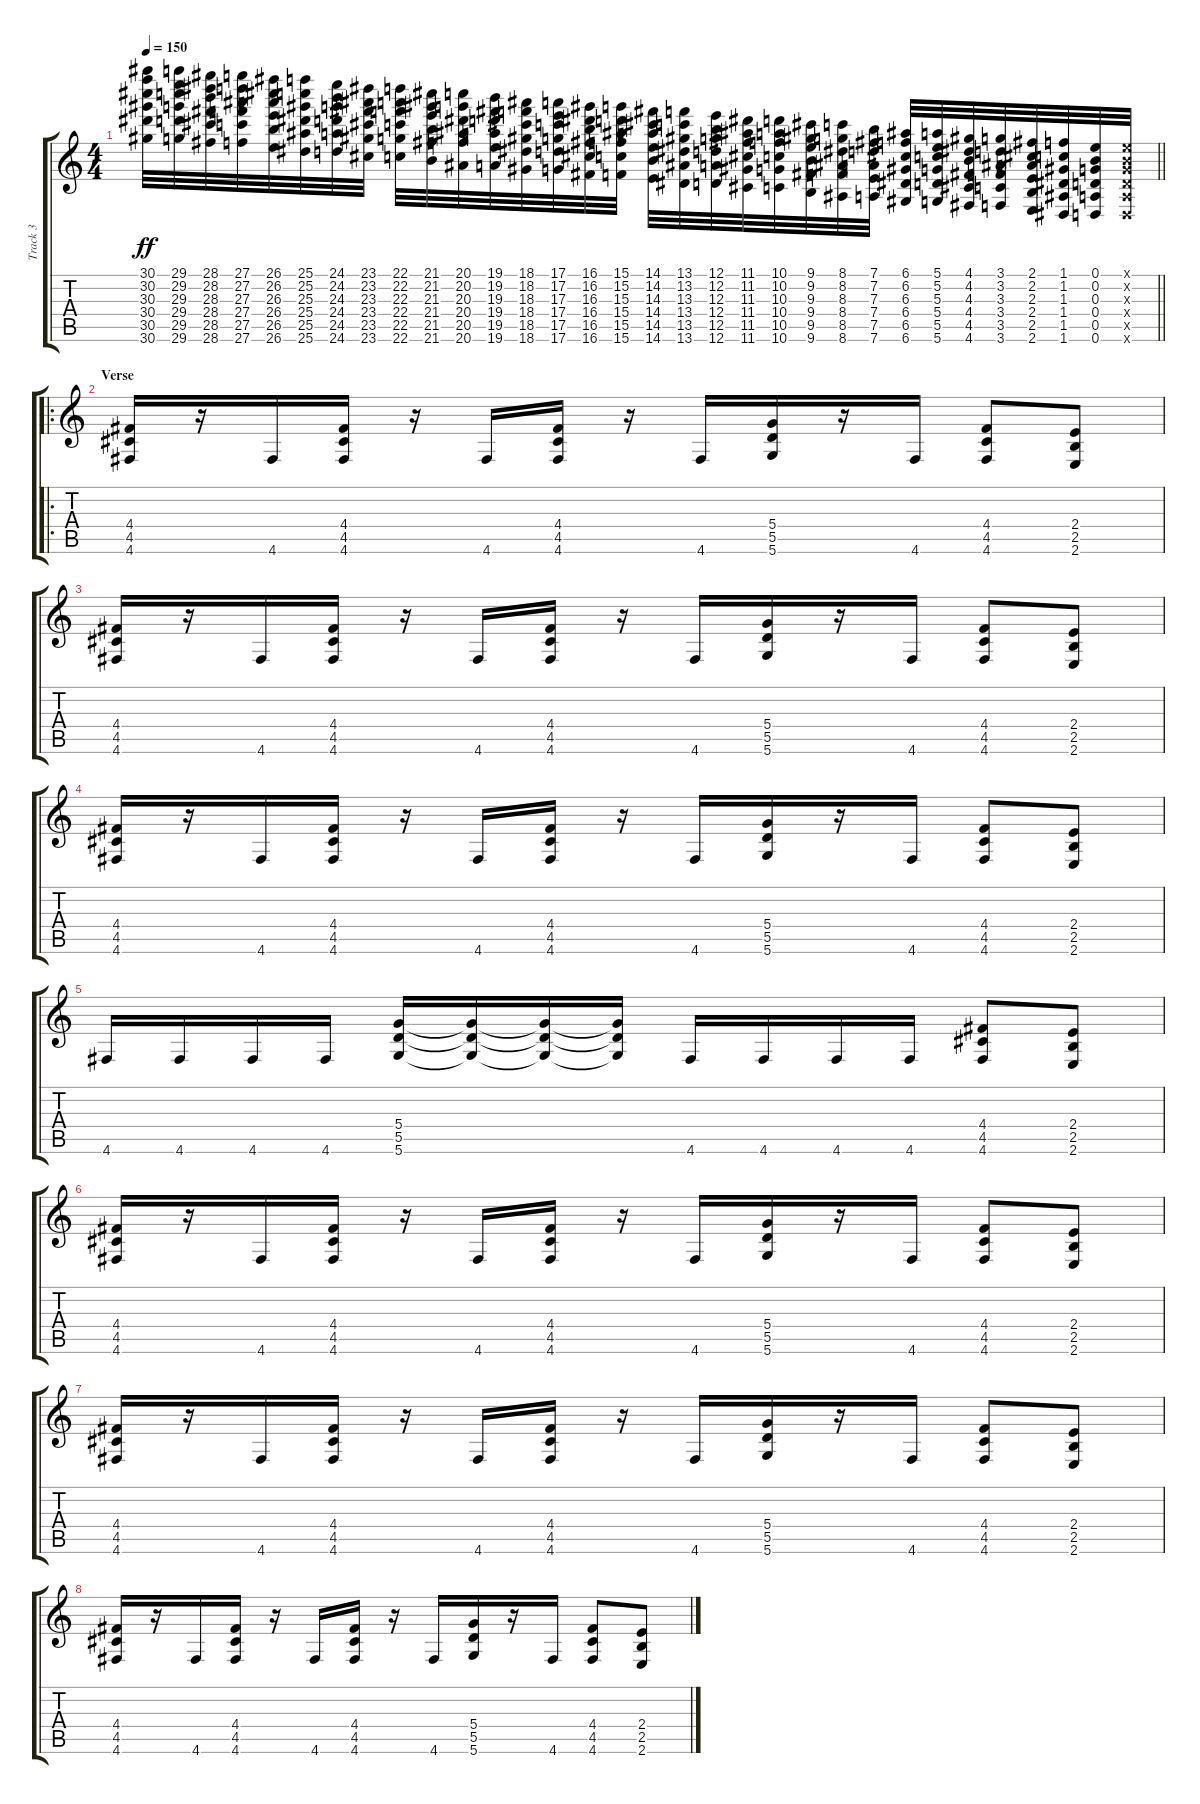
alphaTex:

\track ("Track 3" "Track 3") {instrument overdrivenguitar}
\staff {score tabs}
\tuning (E4 B3 G3 D3 A2 D2) {hide}
\ts (4 4)
\tempo 150
\clef g2
\barLineRight lightlight
\ks c
(30.1 30.2 30.3 30.4 30.5 30.6).32{dy ff} (29.1 29.2 29.3 29.4 29.5 29.6).32 (28.1 28.2 28.3 28.4 28.5 28.6).32 (27.1 27.2 27.3 27.4 27.5 27.6).32 (26.1 26.2 26.3 26.4 26.5 26.6).32 (25.1 25.2 25.3 25.4 25.5 25.6).32 (24.1 24.2 24.3 24.4 24.5 24.6).32 (23.1 23.2 23.3 23.4 23.5 23.6).32 (22.1 22.2 22.3 22.4 22.5 22.6).32 (21.1 21.2 21.3 21.4 21.5 21.6).32 (20.1 20.2 20.3 20.4 20.5 20.6).32 (19.1 19.2 19.3 19.4 19.5 19.6).32 (18.1 18.2 18.3 18.4 18.5 18.6).32 (17.1 17.2 17.3 17.4 17.5 17.6).32 (16.1 16.2 16.3 16.4 16.5 16.6).32 (15.1 15.2 15.3 15.4 15.5 15.6).32 (14.1 14.2 14.3 14.4 14.5 14.6).32 (13.1 13.2 13.3 13.4 13.5 13.6).32 (12.1 12.2 12.3 12.4 12.5 12.6).32 (11.1 11.2 11.3 11.4 11.5 11.6).32 (10.1 10.2 10.3 10.4 10.5 10.6).32 (9.1 9.2 9.3 9.4 9.5 9.6).32 (8.1 8.2 8.3 8.4 8.5 8.6).32 (7.1 7.2 7.3 7.4 7.5 7.6).32 (6.1 6.2 6.3 6.4 6.5 6.6).32 (5.1 5.2 5.3 5.4 5.5 5.6).32 (4.1 4.2 4.3 4.4 4.5 4.6).32 (3.1 3.2 3.3 3.4 3.5 3.6).32 (2.1 2.2 2.3 2.4 2.5 2.6).32 (1.1 1.2 1.3 1.4 1.5 1.6).32 (0.1 0.2 0.3 0.4 0.5 0.6).32 (0.1{x} 0.2{x} 0.3{x} 0.4{x} 0.5{x} 0.6{x}).32 |
\ro
\section ("" "Verse")
(4.4 4.5 4.6).16 r.16 4.6.16 (4.4 4.5 4.6).16 r.16 4.6.16 (4.4 4.5 4.6).16 r.16 4.6.16 (5.4 5.5 5.6).16 r.16 4.6.16 (4.4 4.5 4.6).8 (2.4 2.5 2.6).8 |
(4.4 4.5 4.6).16 r.16 4.6.16 (4.4 4.5 4.6).16 r.16 4.6.16 (4.4 4.5 4.6).16 r.16 4.6.16 (5.4 5.5 5.6).16 r.16 4.6.16 (4.4 4.5 4.6).8 (2.4 2.5 2.6).8 |
(4.4 4.5 4.6).16 r.16 4.6.16 (4.4 4.5 4.6).16 r.16 4.6.16 (4.4 4.5 4.6).16 r.16 4.6.16 (5.4 5.5 5.6).16 r.16 4.6.16 (4.4 4.5 4.6).8 (2.4 2.5 2.6).8 |
4.6.16 4.6.16 4.6.16 4.6.16 (5.4 5.5 5.6).16 (5.4{t} 5.5{t} 5.6{t}).16 (5.4{t} 5.5{t} 5.6{t}).16 (5.4{t} 5.5{t} 5.6{t}).16 4.6.16 4.6.16 4.6.16 4.6.16 (4.4 4.5 4.6).8 (2.4 2.5 2.6).8 |
(4.4 4.5 4.6).16 r.16 4.6.16 (4.4 4.5 4.6).16 r.16 4.6.16 (4.4 4.5 4.6).16 r.16 4.6.16 (5.4 5.5 5.6).16 r.16 4.6.16 (4.4 4.5 4.6).8 (2.4 2.5 2.6).8 |
(4.4 4.5 4.6).16 r.16 4.6.16 (4.4 4.5 4.6).16 r.16 4.6.16 (4.4 4.5 4.6).16 r.16 4.6.16 (5.4 5.5 5.6).16 r.16 4.6.16 (4.4 4.5 4.6).8 (2.4 2.5 2.6).8 |
(4.4 4.5 4.6).16 r.16 4.6.16 (4.4 4.5 4.6).16 r.16 4.6.16 (4.4 4.5 4.6).16 r.16 4.6.16 (5.4 5.5 5.6).16 r.16 4.6.16 (4.4 4.5 4.6).8 (2.4 2.5 2.6).8
